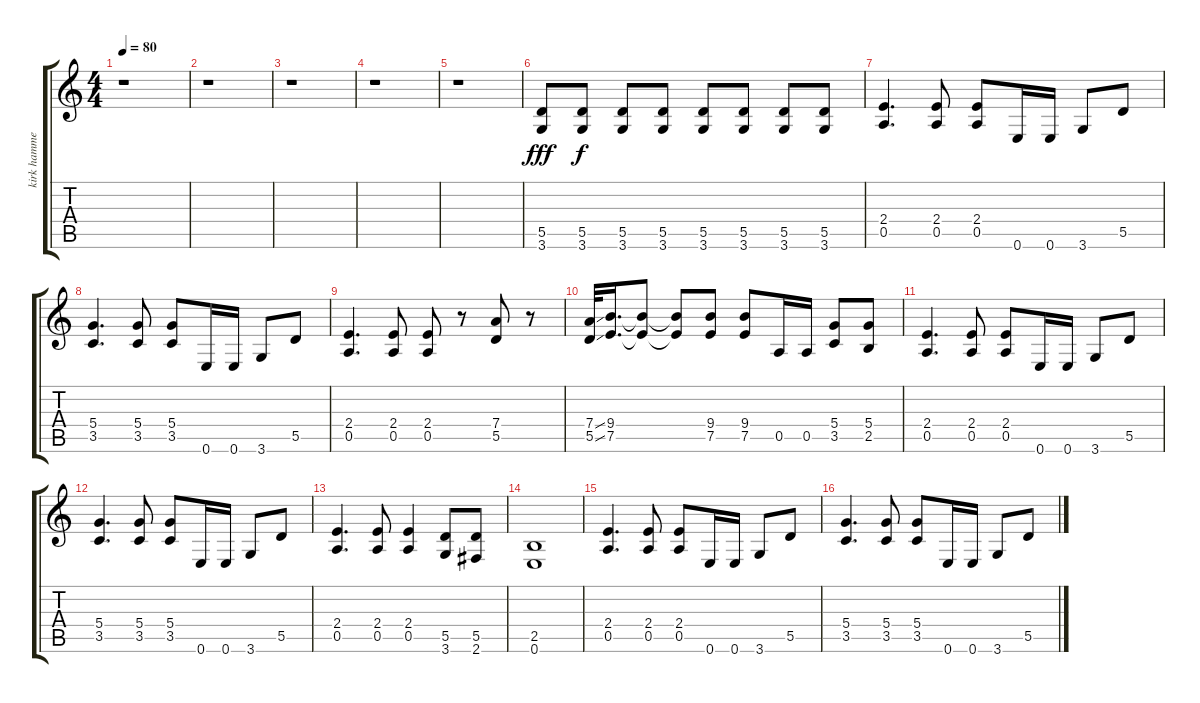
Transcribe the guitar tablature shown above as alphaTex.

\track ("kirk hammett" "kirk hamme") {instrument overdrivenguitar}
\staff {score tabs}
\tuning (E4 B3 G3 D3 A2 E2) {hide}
\ts (4 4)
\tempo 80
\clef g2
\ks c
r.1{dy f} |
r.1 |
r.1 |
r.1 |
r.1 |
(5.5 3.6).8{dy fff} (5.5 3.6).8{dy f} (5.5 3.6).8 (5.5 3.6).8 (5.5 3.6).8 (5.5 3.6).8 (5.5 3.6).8 (5.5 3.6).8 |
(2.4 0.5).4{d} (2.4 0.5).8 (2.4 0.5).8 0.6.16 0.6.16 3.6.8 5.5.8 |
(5.4 3.5).4{d} (5.4 3.5).8 (5.4 3.5).8 0.6.16 0.6.16 3.6.8 5.5.8 |
(2.4 0.5).4{d} (2.4 0.5).8 (2.4 0.5).8 r.8 (7.4 5.5).8 r.8 |
(7.4{ss} 5.5{ss}).32 (9.4 7.5).16{d} (9.4{t} 7.5{t}).8 (9.4{t} 7.5{t}).8 (9.4 7.5).8 (9.4 7.5).8 0.5.16 0.5.16 (5.4 3.5).8 (5.4 2.5).8 |
(2.4 0.5).4{d} (2.4 0.5).8 (2.4 0.5).8 0.6.16 0.6.16 3.6.8 5.5.8 |
(5.4 3.5).4{d} (5.4 3.5).8 (5.4 3.5).8 0.6.16 0.6.16 3.6.8 5.5.8 |
(2.4 0.5).4{d} (2.4 0.5).8 (2.4 0.5).4 (5.5 3.6).8 (5.5 2.6).8 |
(2.5 0.6).1 |
(2.4 0.5).4{d} (2.4 0.5).8 (2.4 0.5).8 0.6.16 0.6.16 3.6.8 5.5.8 |
(5.4 3.5).4{d} (5.4 3.5).8 (5.4 3.5).8 0.6.16 0.6.16 3.6.8 5.5.8
